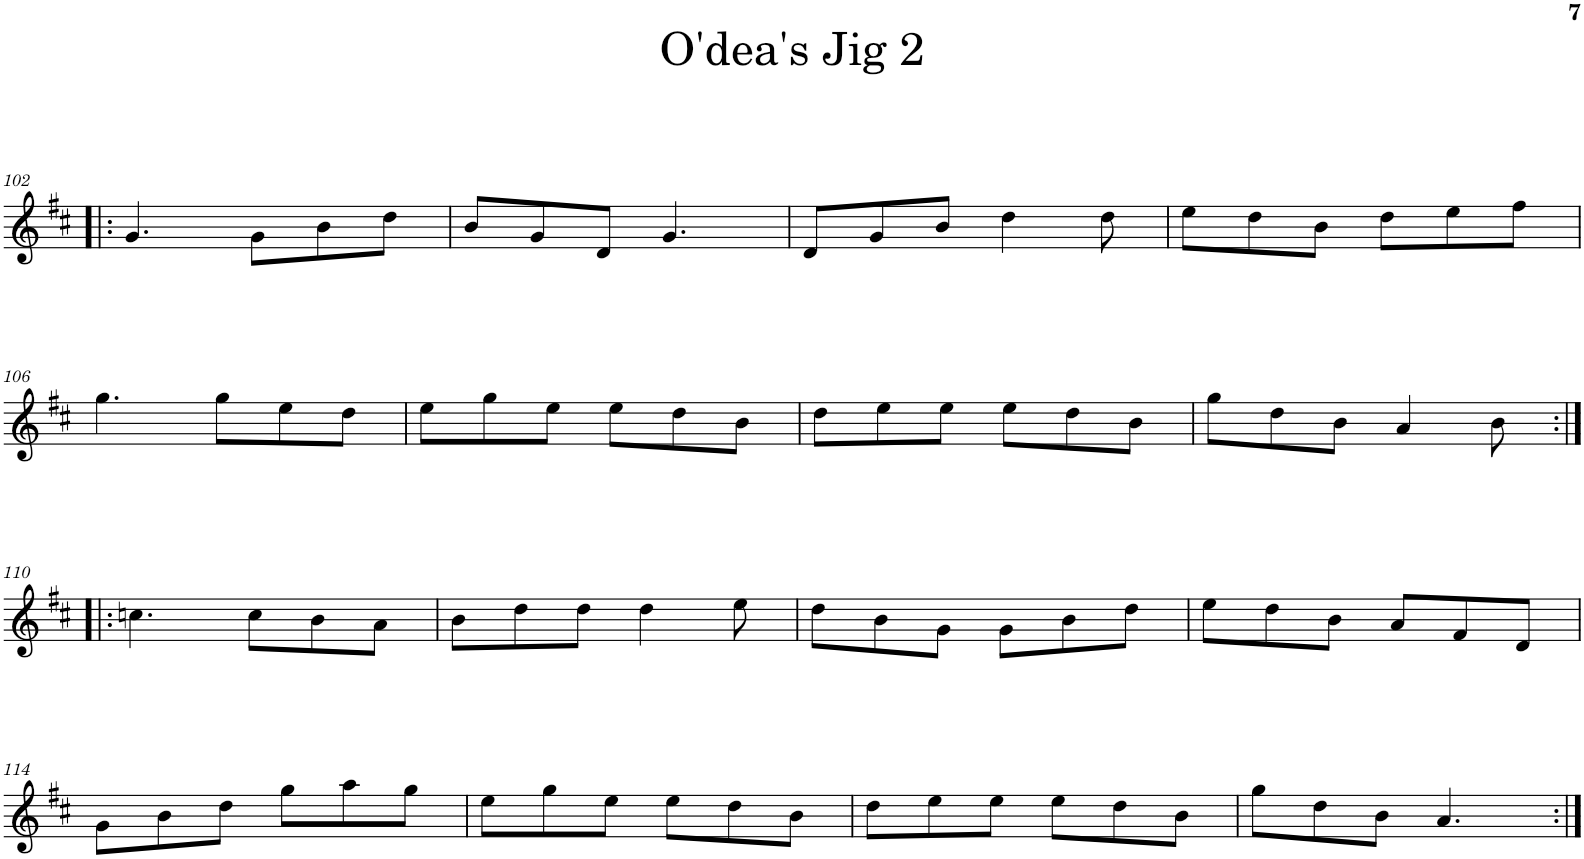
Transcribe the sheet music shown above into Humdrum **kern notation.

**kern
*part1
*staff1
*I"Violin
*I'Vln.
!!LO:PB:g=z
*clefG2
*k[f#c#]
*M6/8
=102!|:
4.g/
8g\L
8b\
8dd\J
=103
8b/L
8g/
8d/J
4.g/
=104
8d/L
8g/
8b/J
4dd\
8dd\
=105
8ee\L
8dd\
8b\J
8dd\L
8ee\
8ff#\J
!!LO:LB:g=z
=106
4.gg\
8gg\L
8ee\
8dd\J
=107
8ee\L
8gg\
8ee\J
8ee\L
8dd\
8b\J
=108
8dd\L
8ee\
8ee\J
8ee\L
8dd\
8b\J
=109
8gg\L
8dd\
8b\J
4a/
8b\
!!LO:LB:g=z
=110:|!|:
4.ccn\
8cc\L
8b\
8a\J
=111
8b\L
8dd\
8dd\J
4dd\
8ee\
=112
8dd\L
8b\
8g\J
8g\L
8b\
8dd\J
=113
8ee\L
8dd\
8b\J
8a/L
8f#/
8d/J
!!LO:LB:g=z
=114
8g\L
8b\
8dd\J
8gg\L
8aa\
8gg\J
=115
8ee\L
8gg\
8ee\J
8ee\L
8dd\
8b\J
=116
8dd\L
8ee\
8ee\J
8ee\L
8dd\
8b\J
=117
8gg\L
8dd\
8b\J
4.a/
=:|!
*-
